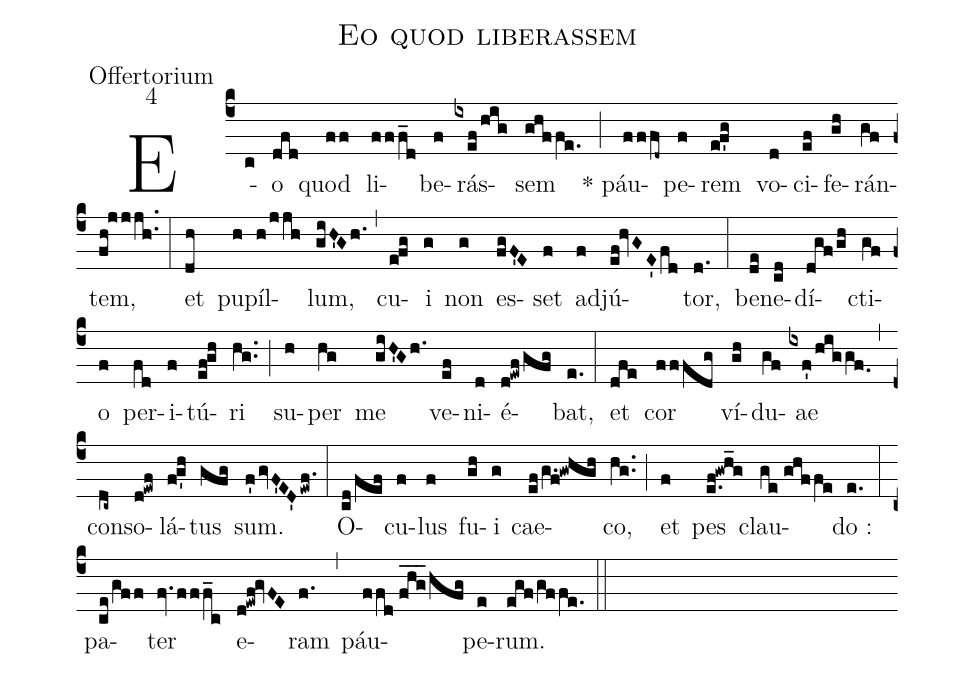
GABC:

name:Eo quod liberassem;
office-part:Offertorium;
mode:4;
%%
(c4) E(c)o(dfd) quod(ff) li(fff_d)be(f)rás(ixef/hig)sem(ghffe.) (;) * páu(fffd~)pe(f)rem(ef'g) vo(d)ci(ef)fe(gh)rán(gf)tem,(fh!jjjh..) (:) et(dh) pu(h)píl(h/jjh)lum,(giH'Gh.) (,) cu(efg)i(g) non(g) es(fgF'E)set(f) ad(f)jú(ef!hvGE'fd)tor,(d.) (:) be(de)ne(cd)dí(dgf/gh)cti(gf)o(f) per(fd)i(f)tú(ef!gh)ri(hg..) (;) su(h)per(hg) me(giH'Gh.) ve(ef)ni(d)é(d!ewf/gfg)bat,(e.) (:) et(dfe) cor(fffdg) ví(gh)du(gf)ae(ixf'/higgf.0) (,) con(dc~)so(d!ewf)lá(fg'h)tus(gfg) sum.(f'gvF'ED'ewf.) (:) O(cd/fef)cu(f)lus(f) fu(gh)i(g) cae(ef/g.f!gwhgh)co,(hg..) (;) et(f) pes(e.f!gwh_g) clau(ge//ghffe)do :(e.) (:) pa(ce/gff)ter(fv.fff_c) e(d!ewf!gvFE)ram(f.) (,) páu(ffd//fhg___/hfg)pe(e)rum.(egf/gffe.) (::)
